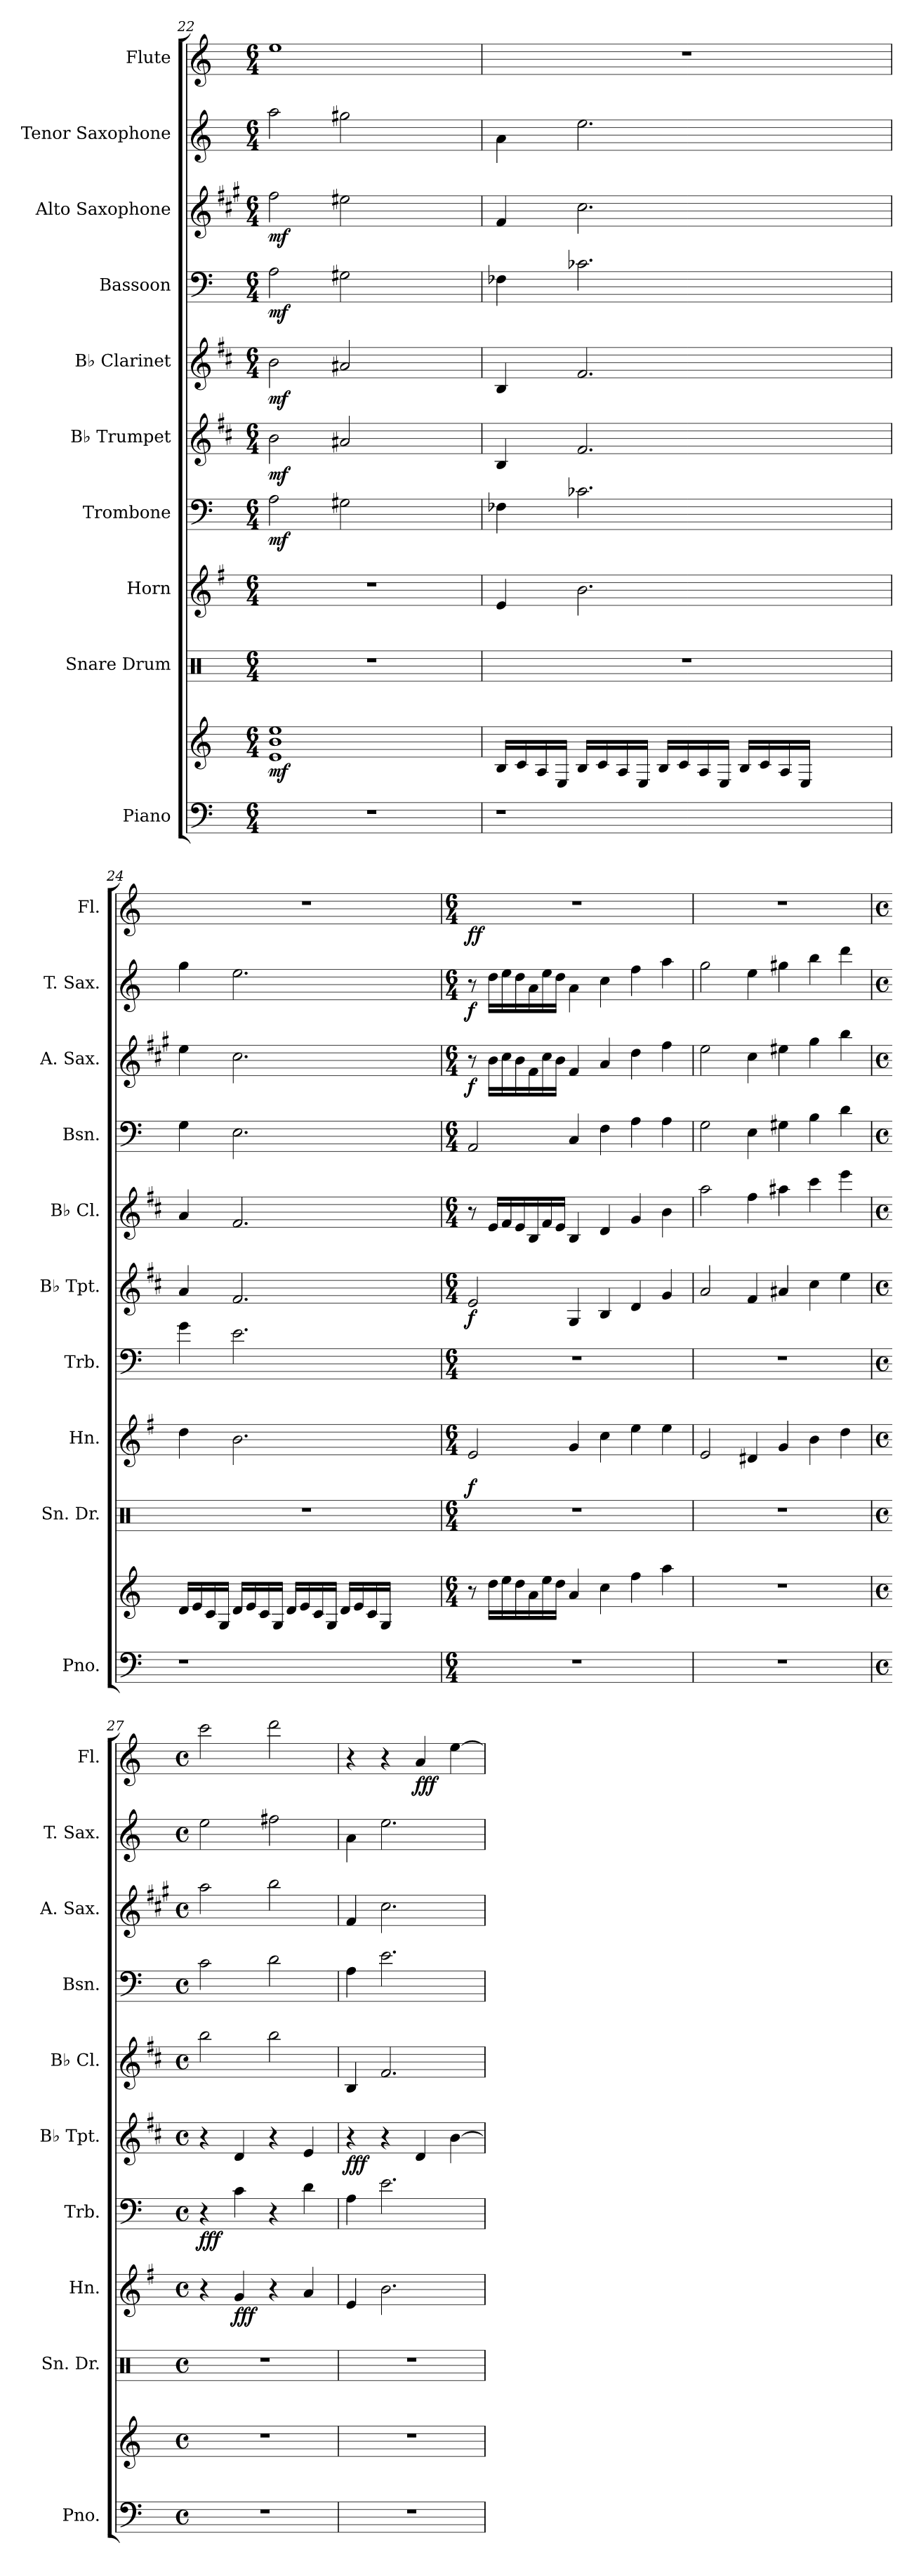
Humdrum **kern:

**kern	**kern	**dynam	**kern	**dynam	**kern	**dynam	**kern	**dynam	**kern	**dynam	**kern	**dynam	**kern	**dynam	**kern	**dynam	**kern	**dynam	**kern	**dynam
*part10	*part10	*part10	*part9	*part9	*part8	*part8	*part7	*part7	*part6	*part6	*part5	*part5	*part4	*part4	*part3	*part3	*part2	*part2	*part1	*part1
*staff11	*staff10	*staff10/11	*staff9	*staff9	*staff8	*staff8	*staff7	*staff7	*staff6	*staff6	*staff5	*staff5	*staff4	*staff4	*staff3	*staff3	*staff2	*staff2	*staff1	*staff1
*I"Piano	*	*	*I"Snare Drum	*	*I"Horn	*	*I"Trombone	*	*I"B♭ Trumpet	*	*I"B♭ Clarinet	*	*I"Bassoon	*	*I"Alto Saxophone	*	*I"Tenor Saxophone	*	*I"Flute	*
*I'Pno.	*	*	*I'Sn. Dr.	*	*I'Hn.	*	*I'Trb.	*	*I'B♭ Tpt.	*	*I'B♭ Cl.	*	*I'Bsn.	*	*I'A. Sax.	*	*I'T. Sax.	*	*I'Fl.	*
*clefF4	*clefG2	*	*clefX	*	*clefG2	*	*clefF4	*	*clefG2	*	*clefG2	*	*clefF4	*	*clefG2	*	*clefG2	*	*clefG2	*
*	*	*	*	*	*ITrd4c7	*	*	*	*ITrd1c2	*	*ITrd1c2	*	*	*	*ITrd5c9	*	*ITrd8c14	*	*	*
*k[]	*k[]	*	*k[]	*	*k[]	*	*k[]	*	*k[]	*	*k[]	*	*k[]	*	*k[]	*	*k[]	*	*k[]	*
*C:	*C:	*	*C:	*	*C:	*	*C:	*	*C:	*	*C:	*	*C:	*	*C:	*	*C:	*	*C:	*
*M6/4	*M6/4	*	*M6/4	*	*M6/4	*	*M6/4	*	*M6/4	*	*M6/4	*	*M6/4	*	*M6/4	*	*M6/4	*	*M6/4	*
=22	=22	=22	=22	=22	=22	=22	=22	=22	=22	=22	=22	=22	=22	=22	=22	=22	=22	=22	=22	=22
!	!	!LO:DY:b	!	!	!	!	!	!LO:DY:b	!	!LO:DY:b	!	!LO:DY:b	!	!LO:DY:b	!	!LO:DY:b	!	!	!	!
1.r	1e 1b 1ee	mf	1.r	.	1.r	.	2A\	mf	2a\	mf	2a\	mf	2A\	mf	2a\	mf	2a\	.	1ee	.
.	.	.	.	.	.	.	2G#X\	.	2g#X/	.	2g#X/	.	2G#X\	.	2g#X\	.	2g#X\	.	.	.
.	2ryy	.	.	.	.	.	2ryy	.	2ryy	.	2ryy	.	2ryy	.	2ryy	.	2ryy	.	2ryy	.
=23	=23	=23	=23	=23	=23	=23	=23	=23	=23	=23	=23	=23	=23	=23	=23	=23	=23	=23	=23	=23
1r	16B/LL	.	1.r	.	4A/	.	4F-X\	.	4A/	.	4A/	.	4F-X\	.	4A/	.	4A\	.	1.r	.
.	16c/	.	.	.	.	.	.	.	.	.	.	.	.	.	.	.	.	.	.	.
.	16A/	.	.	.	.	.	.	.	.	.	.	.	.	.	.	.	.	.	.	.
.	16E/JJ	.	.	.	.	.	.	.	.	.	.	.	.	.	.	.	.	.	.	.
.	16B/LL	.	.	.	2.e\	.	2.c-X\	.	2.e/	.	2.e/	.	2.c-X\	.	2.e\	.	2.e\	.	.	.
.	16c/	.	.	.	.	.	.	.	.	.	.	.	.	.	.	.	.	.	.	.
.	16A/	.	.	.	.	.	.	.	.	.	.	.	.	.	.	.	.	.	.	.
.	16E/JJ	.	.	.	.	.	.	.	.	.	.	.	.	.	.	.	.	.	.	.
.	16B/LL	.	.	.	.	.	.	.	.	.	.	.	.	.	.	.	.	.	.	.
.	16c/	.	.	.	.	.	.	.	.	.	.	.	.	.	.	.	.	.	.	.
.	16A/	.	.	.	.	.	.	.	.	.	.	.	.	.	.	.	.	.	.	.
.	16E/JJ	.	.	.	.	.	.	.	.	.	.	.	.	.	.	.	.	.	.	.
.	16B/LL	.	.	.	.	.	.	.	.	.	.	.	.	.	.	.	.	.	.	.
.	16c/	.	.	.	.	.	.	.	.	.	.	.	.	.	.	.	.	.	.	.
.	16A/	.	.	.	.	.	.	.	.	.	.	.	.	.	.	.	.	.	.	.
.	16E/JJ	.	.	.	.	.	.	.	.	.	.	.	.	.	.	.	.	.	.	.
2ryy	2ryy	.	.	.	2ryy	.	2ryy	.	2ryy	.	2ryy	.	2ryy	.	2ryy	.	2ryy	.	.	.
!!LO:PB:g=z
=24	=24	=24	=24	=24	=24	=24	=24	=24	=24	=24	=24	=24	=24	=24	=24	=24	=24	=24	=24	=24
1r	16d/LL	.	1.r	.	4g\	.	4g\	.	4g/	.	4g/	.	4G\	.	4g\	.	4g\	.	1.r	.
.	16e/	.	.	.	.	.	.	.	.	.	.	.	.	.	.	.	.	.	.	.
.	16c/	.	.	.	.	.	.	.	.	.	.	.	.	.	.	.	.	.	.	.
.	16G/JJ	.	.	.	.	.	.	.	.	.	.	.	.	.	.	.	.	.	.	.
.	16d/LL	.	.	.	2.e\	.	2.e\	.	2.e/	.	2.e/	.	2.E\	.	2.e\	.	2.e\	.	.	.
.	16e/	.	.	.	.	.	.	.	.	.	.	.	.	.	.	.	.	.	.	.
.	16c/	.	.	.	.	.	.	.	.	.	.	.	.	.	.	.	.	.	.	.
.	16G/JJ	.	.	.	.	.	.	.	.	.	.	.	.	.	.	.	.	.	.	.
.	16d/LL	.	.	.	.	.	.	.	.	.	.	.	.	.	.	.	.	.	.	.
.	16e/	.	.	.	.	.	.	.	.	.	.	.	.	.	.	.	.	.	.	.
.	16c/	.	.	.	.	.	.	.	.	.	.	.	.	.	.	.	.	.	.	.
.	16G/JJ	.	.	.	.	.	.	.	.	.	.	.	.	.	.	.	.	.	.	.
.	16d/LL	.	.	.	.	.	.	.	.	.	.	.	.	.	.	.	.	.	.	.
.	16e/	.	.	.	.	.	.	.	.	.	.	.	.	.	.	.	.	.	.	.
.	16c/	.	.	.	.	.	.	.	.	.	.	.	.	.	.	.	.	.	.	.
.	16G/JJ	.	.	.	.	.	.	.	.	.	.	.	.	.	.	.	.	.	.	.
2ryy	2ryy	.	.	.	2ryy	.	2ryy	.	2ryy	.	2ryy	.	2ryy	.	2ryy	.	2ryy	.	.	.
=25	=25	=25	=25	=25	=25	=25	=25	=25	=25	=25	=25	=25	=25	=25	=25	=25	=25	=25	=25	=25
*M6/4	*M6/4	*	*M6/4	*	*M6/4	*	*M6/4	*	*M6/4	*	*M6/4	*	*M6/4	*	*M6/4	*	*M6/4	*	*M6/4	*
!	!	!	!	!LO:DY:a	!	!	!	!	!	!LO:DY:b	!	!	!	!	!	!LO:DY:b	!	!LO:DY:b	!	!LO:DY:b
1.r	8r	.	1.r	f	2A/	.	1.r	.	2d/	f	8r	.	2AA/	.	8r	f	8r	f	1.r	ff
.	16dd\LL	.	.	.	.	.	.	.	.	.	16d/LL	.	.	.	16d\LL	.	16d\LL	.	.	.
.	16ee\	.	.	.	.	.	.	.	.	.	16e/	.	.	.	16e\	.	16e\	.	.	.
.	16dd\	.	.	.	.	.	.	.	.	.	16d/	.	.	.	16d\	.	16d\	.	.	.
.	16a\	.	.	.	.	.	.	.	.	.	16A/	.	.	.	16A\	.	16A\	.	.	.
.	16ee\	.	.	.	.	.	.	.	.	.	16e/	.	.	.	16e\	.	16e\	.	.	.
.	16dd\JJ	.	.	.	.	.	.	.	.	.	16d/JJ	.	.	.	16d\JJ	.	16d\JJ	.	.	.
.	4a/	.	.	.	4c/	.	.	.	4F/	.	4A/	.	4C/	.	4A/	.	4A\	.	.	.
.	4cc\	.	.	.	4f\	.	.	.	4A/	.	4c/	.	4F\	.	4c/	.	4c\	.	.	.
.	4ff\	.	.	.	4a\	.	.	.	4c/	.	4f/	.	4A\	.	4f\	.	4f\	.	.	.
.	4aa\	.	.	.	4a\	.	.	.	4f/	.	4a\	.	4A\	.	4a\	.	4a\	.	.	.
!!LO:PB:g=z
=26	=26	=26	=26	=26	=26	=26	=26	=26	=26	=26	=26	=26	=26	=26	=26	=26	=26	=26	=26	=26
1.r	1.r	.	1.r	.	2A/	.	1.r	.	2g/	.	2gg\	.	2G\	.	2g\	.	2g\	.	1.r	.
.	.	.	.	.	4G#X/	.	.	.	4e/	.	4ee\	.	4E\	.	4e\	.	4e\	.	.	.
.	.	.	.	.	4c/	.	.	.	4g#X/	.	4gg#X\	.	4G#X\	.	4g#X\	.	4g#X\	.	.	.
.	.	.	.	.	4e\	.	.	.	4b\	.	4bb\	.	4B\	.	4b\	.	4b\	.	.	.
.	.	.	.	.	4g\	.	.	.	4dd\	.	4ddd\	.	4d\	.	4dd\	.	4dd\	.	.	.
=27	=27	=27	=27	=27	=27	=27	=27	=27	=27	=27	=27	=27	=27	=27	=27	=27	=27	=27	=27	=27
*M4/4	*M4/4	*	*M4/4	*	*M4/4	*	*M4/4	*	*M4/4	*	*M4/4	*	*M4/4	*	*M4/4	*	*M4/4	*	*M4/4	*
*met(c)	*met(c)	*	*met(c)	*	*met(c)	*	*met(c)	*	*met(c)	*	*met(c)	*	*met(c)	*	*met(c)	*	*met(c)	*	*met(c)	*
!	!	!	!	!	!	!	!	!LO:DY:b	!	!	!	!	!	!	!	!	!	!	!	!
1r	1r	.	1r	.	4r	.	4r	fff	4r	.	2aa\	.	2c\	.	2cc\	.	2e\	.	2ccc\	.
!	!	!	!	!	!	!LO:DY:b	!	!	!	!	!	!	!	!	!	!	!	!	!	!
.	.	.	.	.	4c/	fff	4c\	.	4c/	.	.	.	.	.	.	.	.	.	.	.
.	.	.	.	.	4r	.	4r	.	4r	.	2aa\	.	2d\	.	2dd\	.	2f#X\	.	2ddd\	.
.	.	.	.	.	4d/	.	4d\	.	4d/	.	.	.	.	.	.	.	.	.	.	.
=28	=28	=28	=28	=28	=28	=28	=28	=28	=28	=28	=28	=28	=28	=28	=28	=28	=28	=28	=28	=28
!	!	!	!	!	!	!	!	!	!	!LO:DY:b	!	!	!	!	!	!	!	!	!	!
1r	1r	.	1r	.	4A/	.	4A\	.	4r	fff	4A/	.	4A\	.	4A/	.	4A\	.	4r	.
.	.	.	.	.	2.e\	.	2.e\	.	4r	.	2.e/	.	2.e\	.	2.e\	.	2.e\	.	4r	.
!	!	!	!	!	!	!	!	!	!	!	!	!	!	!	!	!	!	!	!	!LO:DY:b
.	.	.	.	.	.	.	.	.	4c/	.	.	.	.	.	.	.	.	.	4a/	fff
.	.	.	.	.	.	.	.	.	[4a\	.	.	.	.	.	.	.	.	.	[4ee\	.
=	=	=	=	=	=	=	=	=	=	=	=	=	=	=	=	=	=	=	=	=
*-	*-	*-	*-	*-	*-	*-	*-	*-	*-	*-	*-	*-	*-	*-	*-	*-	*-	*-	*-	*-
